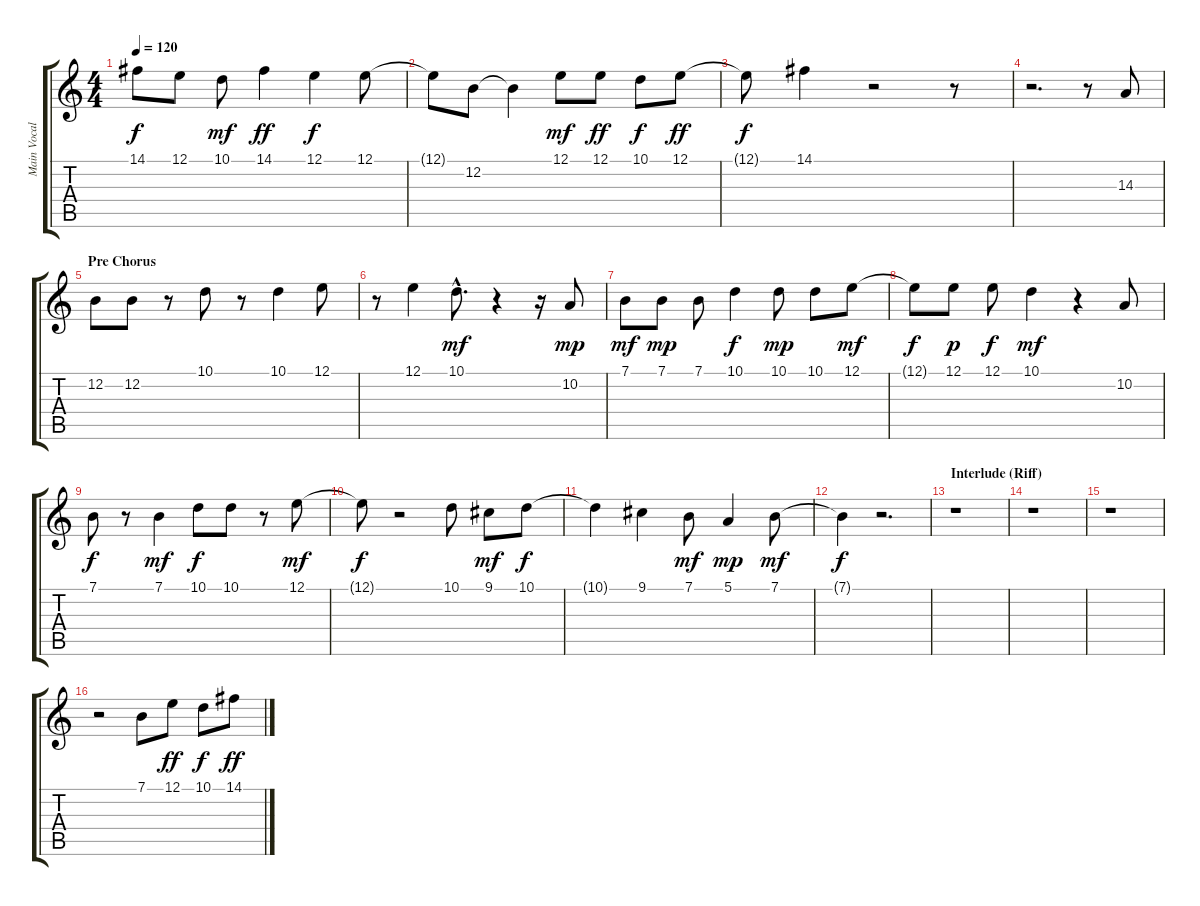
\track ("Main Vocalist" "Main Vocal") {instrument lead1square}
\staff {score tabs}
\tuning (E4 B3 G3 D3 A2 E2) {hide}
\ts (4 4)
\tempo 120
\clef g2
\ks c
14.1{t}.8{dy f} 12.1.8 10.1.8{dy mf} 14.1.4{dy ff} 12.1.4{dy f} 12.1.8 |
12.1{t}.8 12.2.8 12.2{t}.4 12.1.8{dy mf} 12.1.8{dy ff} 10.1.8{dy f} 12.1.8{dy ff} |
12.1{t}.8{dy f} 14.1.4 r.2 r.8 |
r.2{d} r.8 14.3.8 |
\section ("" "Pre Chorus")
12.2.8 12.2.8 r.8 10.1.8 r.8 10.1.4 12.1.8 |
r.8 12.1.4 10.1{hac}.8{d dy mf} r.4 r.16 10.2.8{dy mp} |
7.1.8{dy mf} 7.1.8{dy mp} 7.1.8 10.1.4{dy f} 10.1.8{dy mp} 10.1.8 12.1.8{dy mf} |
12.1{t}.8{dy f} 12.1.8{dy p} 12.1.8{dy f} 10.1.4{dy mf} r.4 10.2.8 |
7.1.8{dy f} r.8 7.1.4{dy mf} 10.1.8{dy f} 10.1.8 r.8 12.1.8{dy mf} |
12.1{t}.8{dy f} r.2 10.1.8 9.1.8{dy mf} 10.1.8{dy f} |
10.1{t}.4 9.1.4 7.1.8{dy mf} 5.1.4{dy mp} 7.1.8{dy mf} |
7.1{t}.4{dy f} r.2{d} |
\section ("" "Interlude (Riff)")
r.1 |
r.1 |
r.1 |
r.2 7.1.8 12.1.8{dy ff} 10.1.8{dy f} 14.1.8{dy ff}
